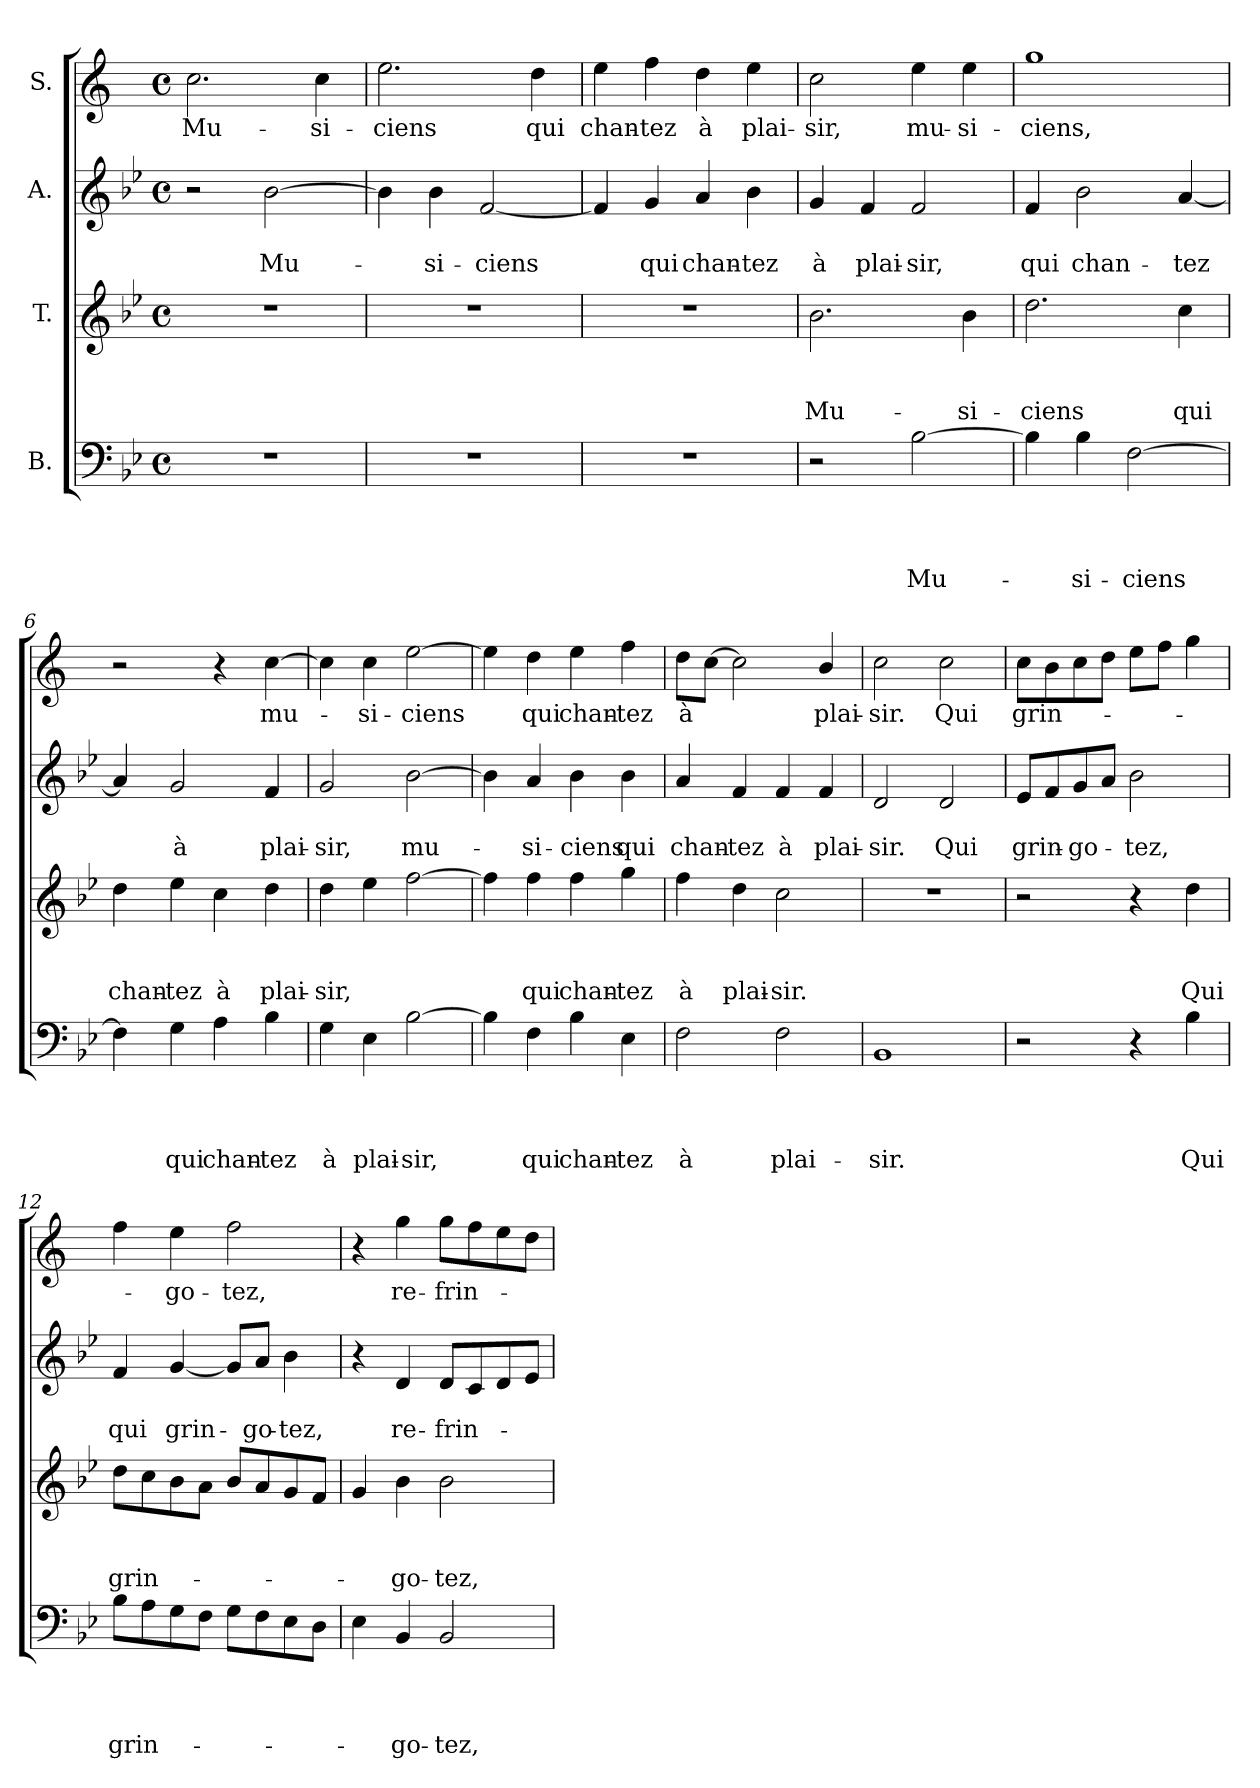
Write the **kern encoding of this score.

**kern	**text	**text	**text	**text	**kern	**text	**text	**text	**kern	**text	**text	**kern	**text
*part4	*part4	*part4	*part4	*part4	*part3	*part3	*part3	*part3	*part2	*part2	*part2	*part1	*part1
*staff4	*staff4	*staff4	*staff4	*staff4	*staff3	*staff3	*staff3	*staff3	*staff2	*staff2	*staff2	*staff1	*staff1
*I"B.	*	*	*	*	*I"T.	*	*	*	*I"A.	*	*	*I"S.	*
*clefF4	*	*	*	*	*clefG2	*	*	*	*clefG2	*	*	*clefG2	*
*	*	*	*	*	*	*	*	*	*	*	*	*ITrd1c2	*
*k[b-e-]	*	*	*	*	*k[b-e-]	*	*	*	*k[b-e-]	*	*	*k[b-e-]	*
*B-:	*	*	*	*	*B-:	*	*	*	*B-:	*	*	*B-:	*
*M4/4	*	*	*	*	*M4/4	*	*	*	*M4/4	*	*	*M4/4	*
*met(c)	*	*	*	*	*met(c)	*	*	*	*met(c)	*	*	*met(c)	*
=1	=1	=1	=1	=1	=1	=1	=1	=1	=1	=1	=1	=1	=1
1r	.	.	.	.	1r	.	.	.	2r	.	.	2.b-\	Mu-
.	.	.	.	.	.	.	.	.	[2b-\	.	Mu-	.	.
.	.	.	.	.	.	.	.	.	.	.	.	4b-\	-si-
=2	=2	=2	=2	=2	=2	=2	=2	=2	=2	=2	=2	=2	=2
1r	.	.	.	.	1r	.	.	.	4b-\]	.	.	2.dd\	-ciens
.	.	.	.	.	.	.	.	.	4b-\	.	-si-	.	.
.	.	.	.	.	.	.	.	.	[2f/	.	-ciens	.	.
.	.	.	.	.	.	.	.	.	.	.	.	4cc\	qui
=3	=3	=3	=3	=3	=3	=3	=3	=3	=3	=3	=3	=3	=3
1r	.	.	.	.	1r	.	.	.	4f/]	.	.	4dd\	chan-
.	.	.	.	.	.	.	.	.	4g/	.	qui	4ee-\	-tez
.	.	.	.	.	.	.	.	.	4a/	.	chan-	4cc\	à
.	.	.	.	.	.	.	.	.	4b-\	.	-tez	4dd\	plai-
=4	=4	=4	=4	=4	=4	=4	=4	=4	=4	=4	=4	=4	=4
2r	.	.	.	.	2.b-\	.	.	Mu-	4g/	.	à	2b-\	-sir,
.	.	.	.	.	.	.	.	.	4f/	.	plai-	.	.
[2B-\	.	.	.	Mu-	.	.	.	.	2f/	.	-sir,	4dd\	mu-
.	.	.	.	.	4b-\	.	.	-si-	.	.	.	4dd\	-si-
=5	=5	=5	=5	=5	=5	=5	=5	=5	=5	=5	=5	=5	=5
4B-\]	.	.	.	.	2.dd\	.	.	-ciens	4f/	.	qui	1ff	-ciens,
4B-\	.	.	.	-si-	.	.	.	.	2b-\	.	chan-	.	.
[2F\	.	.	.	-ciens	.	.	.	.	.	.	.	.	.
.	.	.	.	.	4cc\	.	.	qui	[4a/	.	-tez	.	.
=6	=6	=6	=6	=6	=6	=6	=6	=6	=6	=6	=6	=6	=6
4F\]	.	.	.	.	4dd\	.	.	chan-	4a/]	.	.	2r	.
4G\	.	.	.	qui	4ee-\	.	.	-tez	2g/	.	à	.	.
4A\	.	.	.	chan-	4cc\	.	.	à	.	.	.	4r	.
4B-\	.	.	.	-tez	4dd\	.	.	plai-	4f/	.	plai-	[4b-\	mu-
!!LO:LB:g=z
=7	=7	=7	=7	=7	=7	=7	=7	=7	=7	=7	=7	=7	=7
4G\	.	.	.	à	4dd\	.	.	-sir,	2g/	.	-sir,	4b-\]	.
4E-\	.	.	.	plai-	4ee-\	.	.	.	.	.	.	4b-\	-si-
[2B-\	.	.	.	-sir,	[2ff\	.	.	.	[2b-\	.	mu-	[2dd\	-ciens
=8	=8	=8	=8	=8	=8	=8	=8	=8	=8	=8	=8	=8	=8
4B-\]	.	.	.	.	4ff\]	.	.	.	4b-\]	.	.	4dd\]	.
4F\	.	.	.	qui	4ff\	.	.	qui	4a/	.	-si-	4cc\	qui
4B-\	.	.	.	chan-	4ff\	.	.	chan-	4b-\	.	-ciens	4dd\	chan-
4E-\	.	.	.	-tez	4gg\	.	.	-tez	4b-\	.	qui	4ee-\	-tez
=9	=9	=9	=9	=9	=9	=9	=9	=9	=9	=9	=9	=9	=9
2F\	.	.	.	à	4ff\	.	.	à	4a/	.	chan-	8cc\L	à
.	.	.	.	.	.	.	.	.	.	.	.	[8b-\J	.
.	.	.	.	.	4dd\	.	.	plai-	4f/	.	-tez	2b-\]	.
2F\	.	.	.	plai-	2cc\	.	.	-sir.	4f/	.	à	.	.
.	.	.	.	.	.	.	.	.	4f/	.	plai-	4a/	plai-
=10	=10	=10	=10	=10	=10	=10	=10	=10	=10	=10	=10	=10	=10
1BB-	.	.	.	-sir.	1r	.	.	.	2d/	.	-sir.	2b-\	-sir.
.	.	.	.	.	.	.	.	.	2d/	.	Qui	2b-\	Qui
=11	=11	=11	=11	=11	=11	=11	=11	=11	=11	=11	=11	=11	=11
2r	.	.	.	.	2r	.	.	.	8e-/L	.	grin-	8b-\L	grin-
.	.	.	.	.	.	.	.	.	8f/	.	.	8a\	.
.	.	.	.	.	.	.	.	.	8g/	.	-go-	8b-\	.
.	.	.	.	.	.	.	.	.	8a/J	.	.	8cc\J	.
4r	.	.	.	.	4r	.	.	.	2b-\	.	-tez,	8dd\L	.
.	.	.	.	.	.	.	.	.	.	.	.	8ee-\J	.
4B-\	.	.	.	Qui	4dd\	.	.	Qui	.	.	.	4ff\	.
=12	=12	=12	=12	=12	=12	=12	=12	=12	=12	=12	=12	=12	=12
8B-\L	.	.	.	grin-	8dd\L	.	.	grin-	4f/	.	qui	4ee-\	.
8A\	.	.	.	.	8cc\	.	.	.	.	.	.	.	.
8G\	.	.	.	.	8b-\	.	.	.	[4g/	.	grin-	4dd\	-go-
8F\J	.	.	.	.	8a\J	.	.	.	.	.	.	.	.
8G\L	.	.	.	.	8b-/L	.	.	.	8g/L]	.	.	2ee-\	-tez,
8F\	.	.	.	.	8a/	.	.	.	8a/J	.	-go-	.	.
8E-\	.	.	.	.	8g/	.	.	.	4b-\	.	-tez,	.	.
8D\J	.	.	.	.	8f/J	.	.	.	.	.	.	.	.
!!LO:LB:g=z
=13	=13	=13	=13	=13	=13	=13	=13	=13	=13	=13	=13	=13	=13
4E-\	.	.	.	.	4g/	.	.	.	4r	.	.	4r	.
4BB-/	.	.	.	-go-	4b-\	.	.	-go-	4d/	.	re-	4ff\	re-
2BB-/	.	.	.	-tez,	2b-\	.	.	-tez,	8d/L	.	-frin-	8ff\L	-frin-
.	.	.	.	.	.	.	.	.	8c/	.	.	8ee-\	.
.	.	.	.	.	.	.	.	.	8d/	.	.	8dd\	.
.	.	.	.	.	.	.	.	.	8e-/J	.	.	8cc\J	.
=	=	=	=	=	=	=	=	=	=	=	=	=	=
*-	*-	*-	*-	*-	*-	*-	*-	*-	*-	*-	*-	*-	*-
